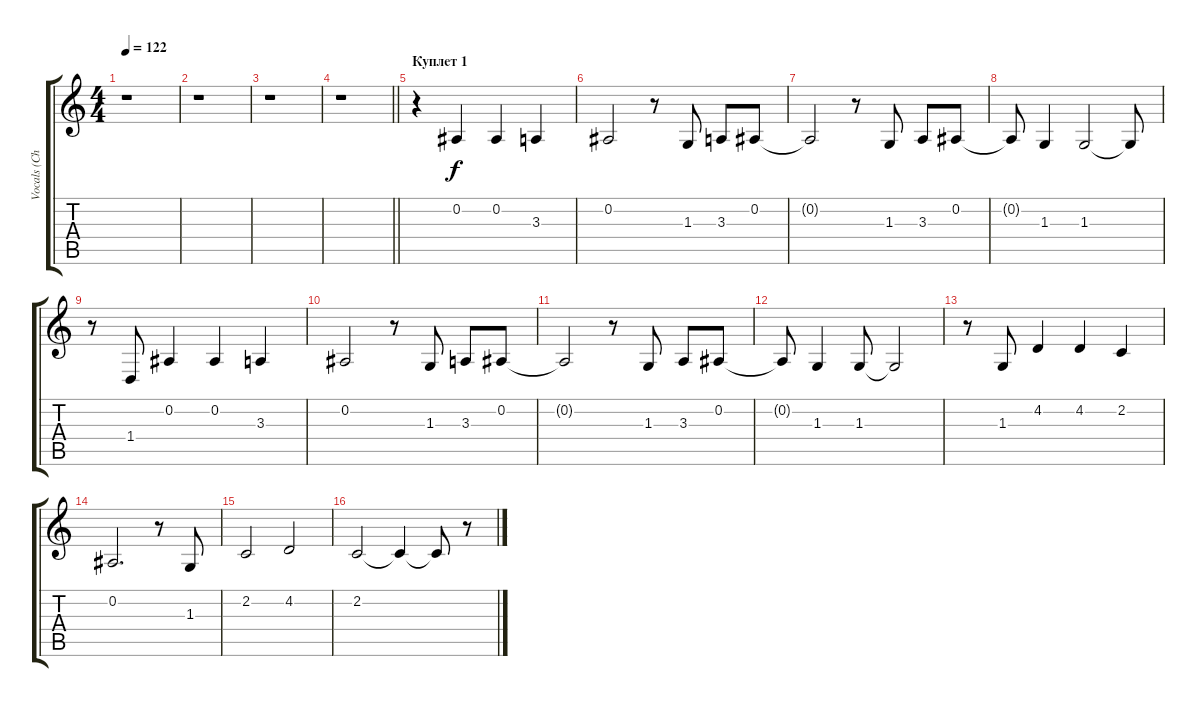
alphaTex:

\track ("Vocals (Chester Bennington)" "Vocals (Ch") {instrument oboe}
\staff {score tabs}
\tuning (Eb4 Bb3 Gb3 Db3 Ab2 Db2) {hide}
\ts (4 4)
\tempo 122
\clef g2
\ks c
r.1{dy f} |
r.1 |
r.1 |
\barLineRight lightlight
r.1 |
\section ("" "Куплет 1")
r.4 0.2.4 0.2.4 3.3.4 |
0.2.2 r.8 1.3.8 3.3.8 0.2.8 |
0.2{t}.2 r.8 1.3.8 3.3.8 0.2.8 |
0.2{t}.8 1.3.4 1.3.2 1.3{t}.8 |
r.8 1.4.8 0.2.4 0.2.4 3.3.4 |
0.2.2 r.8 1.3.8 3.3.8 0.2.8 |
0.2{t}.2 r.8 1.3.8 3.3.8 0.2.8 |
0.2{t}.8 1.3.4 1.3.8 1.3{t}.2 |
r.8 1.3.8 4.2.4 4.2.4 2.2.4 |
0.2.2{d} r.8 1.3.8 |
2.2.2 4.2.2 |
2.2.2 2.2{t}.4 2.2{t}.8 r.8
